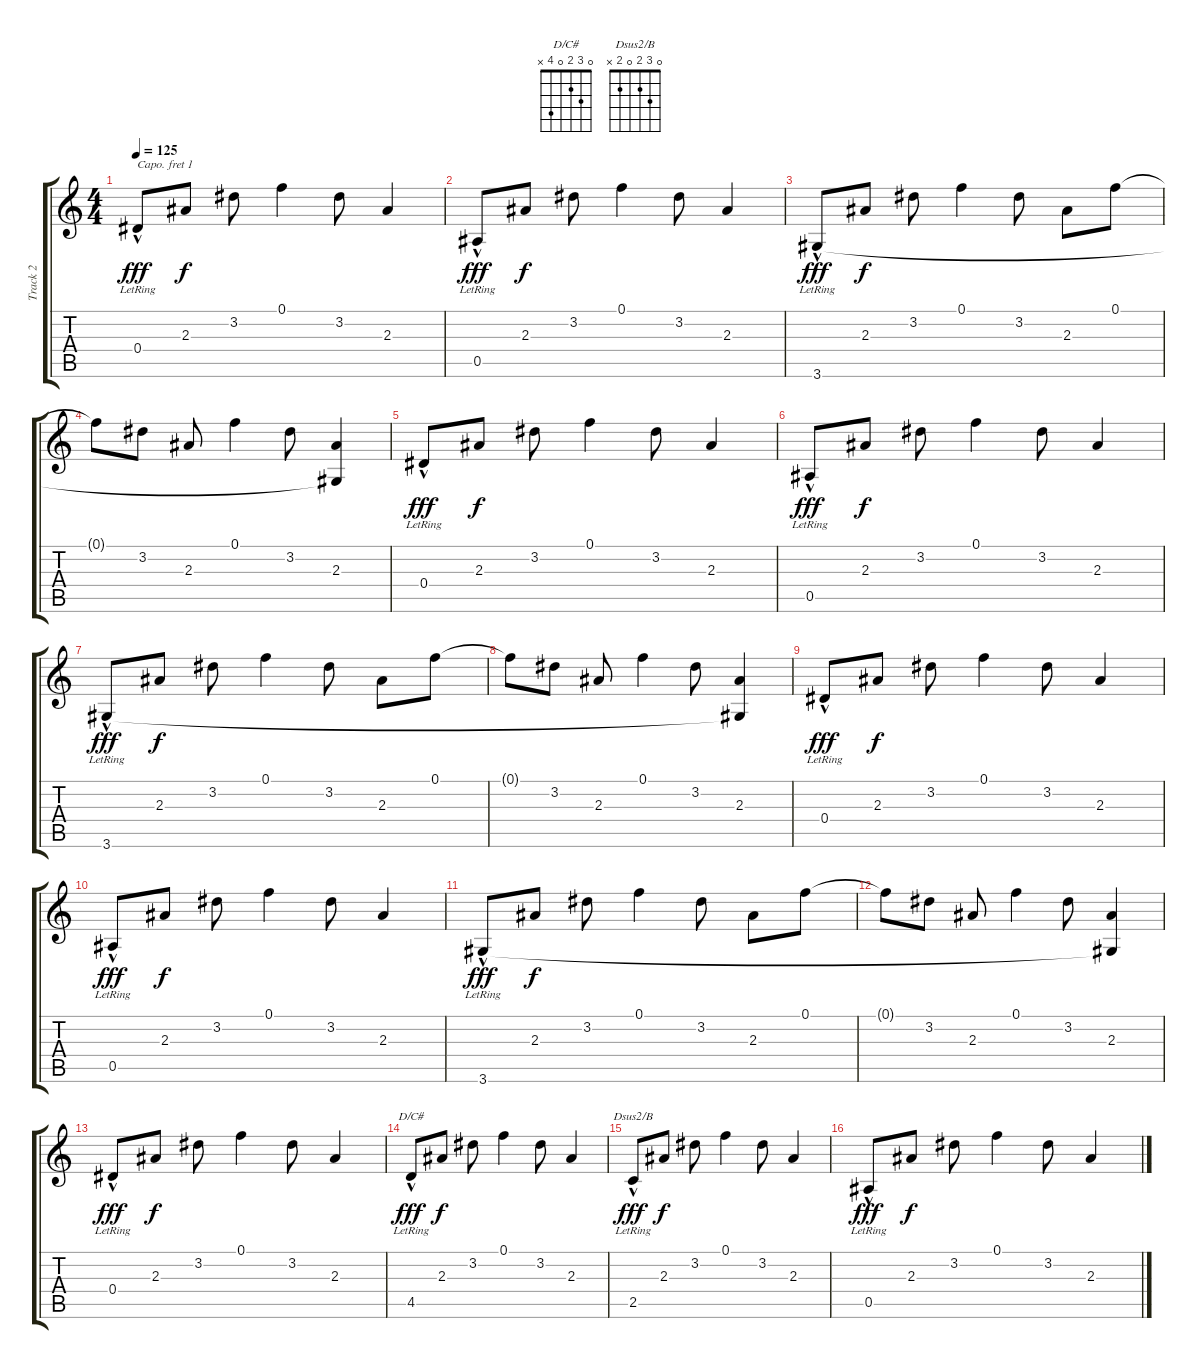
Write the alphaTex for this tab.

\track ("Track 2" "Track 2") {instrument acousticguitarsteel}
\staff {score tabs}
\capo 1
\tuning (E4 B3 G3 D3 A2 E2) {hide}
\chord ("D/C#" 0 3 2 0 4 x)
\chord ("Dsus2/B" 0 3 2 0 2 x)
\ts (4 4)
\tempo 125
\clef g2
\ks c
0.4{hac lr}.8{dy fff} 2.3.8{dy f} 3.2.8 0.1.4 3.2.8 2.3.4 |
0.5{hac lr}.8{dy fff} 2.3.8{dy f} 3.2.8 0.1.4 3.2.8 2.3.4 |
3.6{hac lr}.8{dy fff} 2.3.8{dy f} 3.2.8 0.1.4 3.2.8 2.3.8 0.1.8 |
0.1{t}.8 3.2.8 2.3.8 0.1.4 3.2.8 (2.3 3.6{t}).4 |
0.4{hac lr}.8{dy fff} 2.3.8{dy f} 3.2.8 0.1.4 3.2.8 2.3.4 |
0.5{hac lr}.8{dy fff} 2.3.8{dy f} 3.2.8 0.1.4 3.2.8 2.3.4 |
3.6{hac lr}.8{dy fff} 2.3.8{dy f} 3.2.8 0.1.4 3.2.8 2.3.8 0.1.8 |
0.1{t}.8 3.2.8 2.3.8 0.1.4 3.2.8 (2.3 3.6{t}).4 |
0.4{hac lr}.8{dy fff} 2.3.8{dy f} 3.2.8 0.1.4 3.2.8 2.3.4 |
0.5{hac lr}.8{dy fff} 2.3.8{dy f} 3.2.8 0.1.4 3.2.8 2.3.4 |
3.6{hac lr}.8{dy fff} 2.3.8{dy f} 3.2.8 0.1.4 3.2.8 2.3.8 0.1.8 |
0.1{t}.8 3.2.8 2.3.8 0.1.4 3.2.8 (2.3 3.6{t}).4 |
0.4{hac lr}.8{dy fff} 2.3.8{dy f} 3.2.8 0.1.4 3.2.8 2.3.4 |
4.5{hac lr}.8{ch "D/C#" dy fff} 2.3.8{dy f} 3.2.8 0.1.4 3.2.8 2.3.4 |
2.5{hac lr}.8{ch "Dsus2/B" dy fff} 2.3.8{dy f} 3.2.8 0.1.4 3.2.8 2.3.4 |
0.5{hac lr}.8{dy fff} 2.3.8{dy f} 3.2.8 0.1.4 3.2.8 2.3.4
